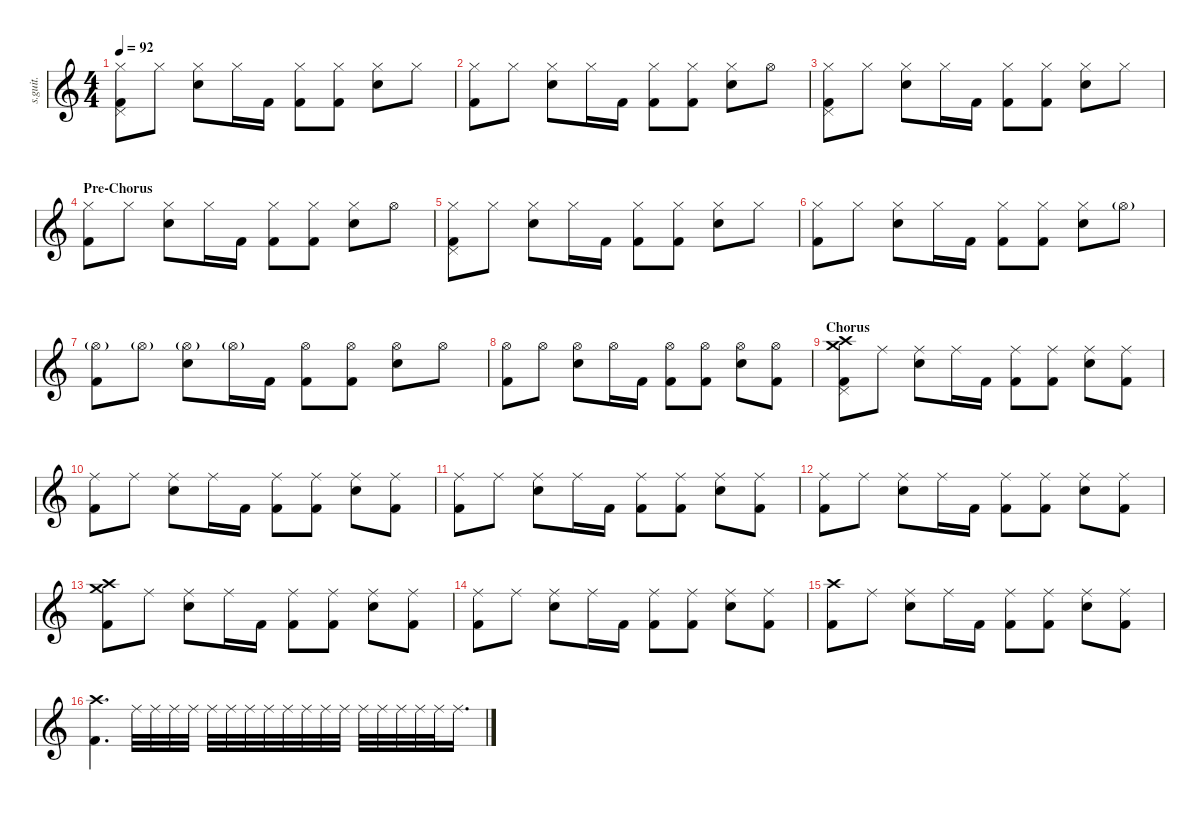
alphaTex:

\defaultSystemsLayout 4
\hideDynamics
\bracketExtendMode nobrackets
\track ("Phil Selway - Drums" "s.guit.") {instrument percussion}
\staff {score}
\articulation defaults
\ts (4 4)
\tempo 92
\clef g2
\ks c
("Kick (hit) 2" "Hi-Hat (closed)" "Pedal Hi-Hat (hit)").8{lyrics (0 "") lyrics (1 "") lyrics (2 "") lyrics (3 "") lyrics (4 "") dy f} "Hi-Hat (closed)".8{lyrics (0 "") lyrics (1 "") lyrics (2 "") lyrics (3 "") lyrics (4 "")} ("Hi-Hat (closed)" "Snare (hit) 2").8{lyrics (0 "") lyrics (1 "") lyrics (2 "") lyrics (3 "") lyrics (4 "")} "Hi-Hat (closed)".16{lyrics (0 "") lyrics (1 "") lyrics (2 "") lyrics (3 "") lyrics (4 "")} "Kick (hit) 2".16{lyrics (0 "") lyrics (1 "") lyrics (2 "") lyrics (3 "") lyrics (4 "")} ("Kick (hit) 2" "Hi-Hat (closed)").8{lyrics (0 "") lyrics (1 "") lyrics (2 "") lyrics (3 "") lyrics (4 "")} ("Kick (hit) 2" "Hi-Hat (closed)").8{lyrics (0 "") lyrics (1 "") lyrics (2 "") lyrics (3 "") lyrics (4 "")} ("Hi-Hat (closed)" "Snare (hit) 2").8{lyrics (0 "") lyrics (1 "") lyrics (2 "") lyrics (3 "") lyrics (4 "")} "Hi-Hat (closed)".8{lyrics (0 "") lyrics (1 "") lyrics (2 "") lyrics (3 "") lyrics (4 "")} |
("Kick (hit) 2" "Hi-Hat (closed)").8{lyrics (0 "") lyrics (1 "") lyrics (2 "") lyrics (3 "") lyrics (4 "")} "Hi-Hat (closed)".8{lyrics (0 "") lyrics (1 "") lyrics (2 "") lyrics (3 "") lyrics (4 "")} ("Hi-Hat (closed)" "Snare (hit) 2").8{lyrics (0 "") lyrics (1 "") lyrics (2 "") lyrics (3 "") lyrics (4 "")} "Hi-Hat (closed)".16{lyrics (0 "") lyrics (1 "") lyrics (2 "") lyrics (3 "") lyrics (4 "")} "Kick (hit) 2".16{lyrics (0 "") lyrics (1 "") lyrics (2 "") lyrics (3 "") lyrics (4 "")} ("Kick (hit) 2" "Hi-Hat (closed)").8{lyrics (0 "") lyrics (1 "") lyrics (2 "") lyrics (3 "") lyrics (4 "")} ("Kick (hit) 2" "Hi-Hat (closed)").8{lyrics (0 "") lyrics (1 "") lyrics (2 "") lyrics (3 "") lyrics (4 "")} ("Hi-Hat (closed)" "Snare (hit) 2").8{lyrics (0 "") lyrics (1 "") lyrics (2 "") lyrics (3 "") lyrics (4 "")} "Hi-Hat (open)".8{lyrics (0 "") lyrics (1 "") lyrics (2 "") lyrics (3 "") lyrics (4 "")} |
("Kick (hit) 2" "Hi-Hat (closed)" "Pedal Hi-Hat (hit)").8{lyrics (0 "") lyrics (1 "") lyrics (2 "") lyrics (3 "") lyrics (4 "")} "Hi-Hat (closed)".8{lyrics (0 "") lyrics (1 "") lyrics (2 "") lyrics (3 "") lyrics (4 "")} ("Hi-Hat (closed)" "Snare (hit) 2").8{lyrics (0 "") lyrics (1 "") lyrics (2 "") lyrics (3 "") lyrics (4 "")} "Hi-Hat (closed)".16{lyrics (0 "") lyrics (1 "") lyrics (2 "") lyrics (3 "") lyrics (4 "")} "Kick (hit) 2".16{lyrics (0 "") lyrics (1 "") lyrics (2 "") lyrics (3 "") lyrics (4 "")} ("Kick (hit) 2" "Hi-Hat (closed)").8{lyrics (0 "") lyrics (1 "") lyrics (2 "") lyrics (3 "") lyrics (4 "")} ("Kick (hit) 2" "Hi-Hat (closed)").8{lyrics (0 "") lyrics (1 "") lyrics (2 "") lyrics (3 "") lyrics (4 "")} ("Hi-Hat (closed)" "Snare (hit) 2").8{lyrics (0 "") lyrics (1 "") lyrics (2 "") lyrics (3 "") lyrics (4 "")} "Hi-Hat (closed)".8{lyrics (0 "") lyrics (1 "") lyrics (2 "") lyrics (3 "") lyrics (4 "")} |
\section ("" "Pre-Chorus")
("Kick (hit) 2" "Hi-Hat (closed)").8{lyrics (0 "") lyrics (1 "") lyrics (2 "") lyrics (3 "") lyrics (4 "")} "Hi-Hat (closed)".8{lyrics (0 "") lyrics (1 "") lyrics (2 "") lyrics (3 "") lyrics (4 "")} ("Hi-Hat (closed)" "Snare (hit) 2").8{lyrics (0 "") lyrics (1 "") lyrics (2 "") lyrics (3 "") lyrics (4 "")} "Hi-Hat (closed)".16{lyrics (0 "") lyrics (1 "") lyrics (2 "") lyrics (3 "") lyrics (4 "")} "Kick (hit) 2".16{lyrics (0 "") lyrics (1 "") lyrics (2 "") lyrics (3 "") lyrics (4 "")} ("Kick (hit) 2" "Hi-Hat (closed)").8{lyrics (0 "") lyrics (1 "") lyrics (2 "") lyrics (3 "") lyrics (4 "")} ("Kick (hit) 2" "Hi-Hat (closed)").8{lyrics (0 "") lyrics (1 "") lyrics (2 "") lyrics (3 "") lyrics (4 "")} ("Hi-Hat (closed)" "Snare (hit) 2").8{lyrics (0 "") lyrics (1 "") lyrics (2 "") lyrics (3 "") lyrics (4 "")} "Hi-Hat (open)".8{lyrics (0 "") lyrics (1 "") lyrics (2 "") lyrics (3 "") lyrics (4 "")} |
("Kick (hit) 2" "Hi-Hat (closed)" "Pedal Hi-Hat (hit)").8{lyrics (0 "") lyrics (1 "") lyrics (2 "") lyrics (3 "") lyrics (4 "")} "Hi-Hat (closed)".8{lyrics (0 "") lyrics (1 "") lyrics (2 "") lyrics (3 "") lyrics (4 "")} ("Hi-Hat (closed)" "Snare (hit) 2").8{lyrics (0 "") lyrics (1 "") lyrics (2 "") lyrics (3 "") lyrics (4 "")} "Hi-Hat (closed)".16{lyrics (0 "") lyrics (1 "") lyrics (2 "") lyrics (3 "") lyrics (4 "")} "Kick (hit) 2".16{lyrics (0 "") lyrics (1 "") lyrics (2 "") lyrics (3 "") lyrics (4 "")} ("Kick (hit) 2" "Hi-Hat (closed)").8{lyrics (0 "") lyrics (1 "") lyrics (2 "") lyrics (3 "") lyrics (4 "")} ("Kick (hit) 2" "Hi-Hat (closed)").8{lyrics (0 "") lyrics (1 "") lyrics (2 "") lyrics (3 "") lyrics (4 "")} ("Hi-Hat (closed)" "Snare (hit) 2").8{lyrics (0 "") lyrics (1 "") lyrics (2 "") lyrics (3 "") lyrics (4 "")} "Hi-Hat (closed)".8{lyrics (0 "") lyrics (1 "") lyrics (2 "") lyrics (3 "") lyrics (4 "")} |
("Kick (hit) 2" "Hi-Hat (closed)").8{lyrics (0 "") lyrics (1 "") lyrics (2 "") lyrics (3 "") lyrics (4 "")} "Hi-Hat (closed)".8{lyrics (0 "") lyrics (1 "") lyrics (2 "") lyrics (3 "") lyrics (4 "")} ("Hi-Hat (closed)" "Snare (hit) 2").8{lyrics (0 "") lyrics (1 "") lyrics (2 "") lyrics (3 "") lyrics (4 "")} "Hi-Hat (closed)".16{lyrics (0 "") lyrics (1 "") lyrics (2 "") lyrics (3 "") lyrics (4 "")} "Kick (hit) 2".16{lyrics (0 "") lyrics (1 "") lyrics (2 "") lyrics (3 "") lyrics (4 "")} ("Kick (hit) 2" "Hi-Hat (closed)").8{lyrics (0 "") lyrics (1 "") lyrics (2 "") lyrics (3 "") lyrics (4 "")} ("Kick (hit) 2" "Hi-Hat (closed)").8{lyrics (0 "") lyrics (1 "") lyrics (2 "") lyrics (3 "") lyrics (4 "")} ("Hi-Hat (closed)" "Snare (hit) 2").8{lyrics (0 "") lyrics (1 "") lyrics (2 "") lyrics (3 "") lyrics (4 "")} "Hi-Hat (open)"{g}.8{lyrics (0 "") lyrics (1 "") lyrics (2 "") lyrics (3 "") lyrics (4 "")} |
("Kick (hit) 2" "Hi-Hat (open)"{g}).8{lyrics (0 "") lyrics (1 "") lyrics (2 "") lyrics (3 "") lyrics (4 "")} "Hi-Hat (open)"{g}.8{lyrics (0 "") lyrics (1 "") lyrics (2 "") lyrics (3 "") lyrics (4 "")} ("Hi-Hat (open)"{g} "Snare (hit) 2").8{lyrics (0 "") lyrics (1 "") lyrics (2 "") lyrics (3 "") lyrics (4 "")} "Hi-Hat (open)"{g}.16{lyrics (0 "") lyrics (1 "") lyrics (2 "") lyrics (3 "") lyrics (4 "")} "Kick (hit) 2".16{lyrics (0 "") lyrics (1 "") lyrics (2 "") lyrics (3 "") lyrics (4 "")} ("Kick (hit) 2" "Hi-Hat (open)").8{lyrics (0 "") lyrics (1 "") lyrics (2 "") lyrics (3 "") lyrics (4 "")} ("Kick (hit) 2" "Hi-Hat (open)").8{lyrics (0 "") lyrics (1 "") lyrics (2 "") lyrics (3 "") lyrics (4 "")} ("Hi-Hat (open)" "Snare (hit) 2").8{lyrics (0 "") lyrics (1 "") lyrics (2 "") lyrics (3 "") lyrics (4 "")} "Hi-Hat (open)".8{lyrics (0 "") lyrics (1 "") lyrics (2 "") lyrics (3 "") lyrics (4 "")} |
("Kick (hit) 2" "Hi-Hat (open)").8{lyrics (0 "") lyrics (1 "") lyrics (2 "") lyrics (3 "") lyrics (4 "")} "Hi-Hat (open)".8{lyrics (0 "") lyrics (1 "") lyrics (2 "") lyrics (3 "") lyrics (4 "")} ("Hi-Hat (open)" "Snare (hit) 2").8{lyrics (0 "") lyrics (1 "") lyrics (2 "") lyrics (3 "") lyrics (4 "")} "Hi-Hat (open)".16{lyrics (0 "") lyrics (1 "") lyrics (2 "") lyrics (3 "") lyrics (4 "")} "Kick (hit) 2".16{lyrics (0 "") lyrics (1 "") lyrics (2 "") lyrics (3 "") lyrics (4 "")} ("Kick (hit) 2" "Hi-Hat (open)").8{lyrics (0 "") lyrics (1 "") lyrics (2 "") lyrics (3 "") lyrics (4 "")} ("Kick (hit) 2" "Hi-Hat (open)").8{lyrics (0 "") lyrics (1 "") lyrics (2 "") lyrics (3 "") lyrics (4 "")} ("Hi-Hat (open)" "Snare (hit) 2").8{lyrics (0 "") lyrics (1 "") lyrics (2 "") lyrics (3 "") lyrics (4 "")} ("Kick (hit) 2" "Hi-Hat (open)").8{lyrics (0 "") lyrics (1 "") lyrics (2 "") lyrics (3 "") lyrics (4 "")} |
\section ("" "Chorus")
("Kick (hit) 2" "Crash high (hit)" "Crash medium (hit)" "Pedal Hi-Hat (hit)").8{lyrics (0 "") lyrics (1 "") lyrics (2 "") lyrics (3 "") lyrics (4 "")} "Ride (middle)".8{lyrics (0 "") lyrics (1 "") lyrics (2 "") lyrics (3 "") lyrics (4 "")} ("Snare (hit) 2" "Ride (middle)").8{lyrics (0 "") lyrics (1 "") lyrics (2 "") lyrics (3 "") lyrics (4 "")} "Ride (middle)".16{lyrics (0 "") lyrics (1 "") lyrics (2 "") lyrics (3 "") lyrics (4 "")} "Kick (hit) 2".16{lyrics (0 "") lyrics (1 "") lyrics (2 "") lyrics (3 "") lyrics (4 "")} ("Kick (hit) 2" "Ride (middle)").8{lyrics (0 "") lyrics (1 "") lyrics (2 "") lyrics (3 "") lyrics (4 "")} ("Kick (hit) 2" "Ride (middle)").8{lyrics (0 "") lyrics (1 "") lyrics (2 "") lyrics (3 "") lyrics (4 "")} ("Snare (hit) 2" "Ride (middle)").8{lyrics (0 "") lyrics (1 "") lyrics (2 "") lyrics (3 "") lyrics (4 "")} ("Kick (hit) 2" "Ride (middle)").8{lyrics (0 "") lyrics (1 "") lyrics (2 "") lyrics (3 "") lyrics (4 "")} |
("Kick (hit) 2" "Ride (middle)").8{lyrics (0 "") lyrics (1 "") lyrics (2 "") lyrics (3 "") lyrics (4 "")} "Ride (middle)".8{lyrics (0 "") lyrics (1 "") lyrics (2 "") lyrics (3 "") lyrics (4 "")} ("Ride (middle)" "Snare (hit) 2").8{lyrics (0 "") lyrics (1 "") lyrics (2 "") lyrics (3 "") lyrics (4 "")} "Ride (middle)".16{lyrics (0 "") lyrics (1 "") lyrics (2 "") lyrics (3 "") lyrics (4 "")} "Kick (hit) 2".16{lyrics (0 "") lyrics (1 "") lyrics (2 "") lyrics (3 "") lyrics (4 "")} ("Kick (hit) 2" "Ride (middle)").8{lyrics (0 "") lyrics (1 "") lyrics (2 "") lyrics (3 "") lyrics (4 "")} ("Kick (hit) 2" "Ride (middle)").8{lyrics (0 "") lyrics (1 "") lyrics (2 "") lyrics (3 "") lyrics (4 "")} ("Ride (middle)" "Snare (hit) 2").8{lyrics (0 "") lyrics (1 "") lyrics (2 "") lyrics (3 "") lyrics (4 "")} ("Kick (hit) 2" "Ride (middle)").8{lyrics (0 "") lyrics (1 "") lyrics (2 "") lyrics (3 "") lyrics (4 "")} |
("Kick (hit) 2" "Ride (middle)").8{lyrics (0 "") lyrics (1 "") lyrics (2 "") lyrics (3 "") lyrics (4 "")} "Ride (middle)".8{lyrics (0 "") lyrics (1 "") lyrics (2 "") lyrics (3 "") lyrics (4 "")} ("Ride (middle)" "Snare (hit) 2").8{lyrics (0 "") lyrics (1 "") lyrics (2 "") lyrics (3 "") lyrics (4 "")} "Ride (middle)".16{lyrics (0 "") lyrics (1 "") lyrics (2 "") lyrics (3 "") lyrics (4 "")} "Kick (hit) 2".16{lyrics (0 "") lyrics (1 "") lyrics (2 "") lyrics (3 "") lyrics (4 "")} ("Kick (hit) 2" "Ride (middle)").8{lyrics (0 "") lyrics (1 "") lyrics (2 "") lyrics (3 "") lyrics (4 "")} ("Kick (hit) 2" "Ride (middle)").8{lyrics (0 "") lyrics (1 "") lyrics (2 "") lyrics (3 "") lyrics (4 "")} ("Ride (middle)" "Snare (hit) 2").8{lyrics (0 "") lyrics (1 "") lyrics (2 "") lyrics (3 "") lyrics (4 "")} ("Kick (hit) 2" "Ride (middle)").8{lyrics (0 "") lyrics (1 "") lyrics (2 "") lyrics (3 "") lyrics (4 "")} |
("Kick (hit) 2" "Ride (middle)").8{lyrics (0 "") lyrics (1 "") lyrics (2 "") lyrics (3 "") lyrics (4 "")} "Ride (middle)".8{lyrics (0 "") lyrics (1 "") lyrics (2 "") lyrics (3 "") lyrics (4 "")} ("Ride (middle)" "Snare (hit) 2").8{lyrics (0 "") lyrics (1 "") lyrics (2 "") lyrics (3 "") lyrics (4 "")} "Ride (middle)".16{lyrics (0 "") lyrics (1 "") lyrics (2 "") lyrics (3 "") lyrics (4 "")} "Kick (hit) 2".16{lyrics (0 "") lyrics (1 "") lyrics (2 "") lyrics (3 "") lyrics (4 "")} ("Kick (hit) 2" "Ride (middle)").8{lyrics (0 "") lyrics (1 "") lyrics (2 "") lyrics (3 "") lyrics (4 "")} ("Kick (hit) 2" "Ride (middle)").8{lyrics (0 "") lyrics (1 "") lyrics (2 "") lyrics (3 "") lyrics (4 "")} ("Ride (middle)" "Snare (hit) 2").8{lyrics (0 "") lyrics (1 "") lyrics (2 "") lyrics (3 "") lyrics (4 "")} ("Kick (hit) 2" "Ride (middle)").8{lyrics (0 "") lyrics (1 "") lyrics (2 "") lyrics (3 "") lyrics (4 "")} |
("Kick (hit) 2" "Crash high (hit)" "Crash medium (hit)").8{lyrics (0 "") lyrics (1 "") lyrics (2 "") lyrics (3 "") lyrics (4 "")} "Ride (middle)".8{lyrics (0 "") lyrics (1 "") lyrics (2 "") lyrics (3 "") lyrics (4 "")} ("Snare (hit) 2" "Ride (middle)").8{lyrics (0 "") lyrics (1 "") lyrics (2 "") lyrics (3 "") lyrics (4 "")} "Ride (middle)".16{lyrics (0 "") lyrics (1 "") lyrics (2 "") lyrics (3 "") lyrics (4 "")} "Kick (hit) 2".16{lyrics (0 "") lyrics (1 "") lyrics (2 "") lyrics (3 "") lyrics (4 "")} ("Kick (hit) 2" "Ride (middle)").8{lyrics (0 "") lyrics (1 "") lyrics (2 "") lyrics (3 "") lyrics (4 "")} ("Kick (hit) 2" "Ride (middle)").8{lyrics (0 "") lyrics (1 "") lyrics (2 "") lyrics (3 "") lyrics (4 "")} ("Snare (hit) 2" "Ride (middle)").8{lyrics (0 "") lyrics (1 "") lyrics (2 "") lyrics (3 "") lyrics (4 "")} ("Kick (hit) 2" "Ride (middle)").8{lyrics (0 "") lyrics (1 "") lyrics (2 "") lyrics (3 "") lyrics (4 "")} |
("Kick (hit) 2" "Ride (middle)").8{lyrics (0 "") lyrics (1 "") lyrics (2 "") lyrics (3 "") lyrics (4 "")} "Ride (middle)".8{lyrics (0 "") lyrics (1 "") lyrics (2 "") lyrics (3 "") lyrics (4 "")} ("Ride (middle)" "Snare (hit) 2").8{lyrics (0 "") lyrics (1 "") lyrics (2 "") lyrics (3 "") lyrics (4 "")} "Ride (middle)".16{lyrics (0 "") lyrics (1 "") lyrics (2 "") lyrics (3 "") lyrics (4 "")} "Kick (hit) 2".16{lyrics (0 "") lyrics (1 "") lyrics (2 "") lyrics (3 "") lyrics (4 "")} ("Kick (hit) 2" "Ride (middle)").8{lyrics (0 "") lyrics (1 "") lyrics (2 "") lyrics (3 "") lyrics (4 "")} ("Kick (hit) 2" "Ride (middle)").8{lyrics (0 "") lyrics (1 "") lyrics (2 "") lyrics (3 "") lyrics (4 "")} ("Ride (middle)" "Snare (hit) 2").8{lyrics (0 "") lyrics (1 "") lyrics (2 "") lyrics (3 "") lyrics (4 "")} ("Kick (hit) 2" "Ride (middle)").8{lyrics (0 "") lyrics (1 "") lyrics (2 "") lyrics (3 "") lyrics (4 "")} |
("Kick (hit) 2" "Crash high (hit)").8{lyrics (0 "") lyrics (1 "") lyrics (2 "") lyrics (3 "") lyrics (4 "")} "Ride (middle)".8{lyrics (0 "") lyrics (1 "") lyrics (2 "") lyrics (3 "") lyrics (4 "")} ("Snare (hit) 2" "Ride (middle)").8{lyrics (0 "") lyrics (1 "") lyrics (2 "") lyrics (3 "") lyrics (4 "")} "Ride (middle)".16{lyrics (0 "") lyrics (1 "") lyrics (2 "") lyrics (3 "") lyrics (4 "")} "Kick (hit) 2".16{lyrics (0 "") lyrics (1 "") lyrics (2 "") lyrics (3 "") lyrics (4 "")} ("Kick (hit) 2" "Ride (middle)").8{lyrics (0 "") lyrics (1 "") lyrics (2 "") lyrics (3 "") lyrics (4 "")} ("Kick (hit) 2" "Ride (middle)").8{lyrics (0 "") lyrics (1 "") lyrics (2 "") lyrics (3 "") lyrics (4 "")} ("Snare (hit) 2" "Ride (middle)").8{lyrics (0 "") lyrics (1 "") lyrics (2 "") lyrics (3 "") lyrics (4 "")} ("Kick (hit) 2" "Ride (middle)").8{lyrics (0 "") lyrics (1 "") lyrics (2 "") lyrics (3 "") lyrics (4 "")} |
("Kick (hit) 2" "Crash high (hit)").4{d lyrics (0 "") lyrics (1 "") lyrics (2 "") lyrics (3 "") lyrics (4 "")} "Ride (middle)".32{lyrics (0 "") lyrics (1 "") lyrics (2 "") lyrics (3 "") lyrics (4 "")} "Ride (middle)".32{lyrics (0 "") lyrics (1 "") lyrics (2 "") lyrics (3 "") lyrics (4 "")} "Ride (middle)".32{lyrics (0 "") lyrics (1 "") lyrics (2 "") lyrics (3 "") lyrics (4 "")} "Ride (middle)".32{lyrics (0 "") lyrics (1 "") lyrics (2 "") lyrics (3 "") lyrics (4 "")} "Ride (middle)".32{lyrics (0 "") lyrics (1 "") lyrics (2 "") lyrics (3 "") lyrics (4 "")} "Ride (middle)".32{lyrics (0 "") lyrics (1 "") lyrics (2 "") lyrics (3 "") lyrics (4 "")} "Ride (middle)".32{lyrics (0 "") lyrics (1 "") lyrics (2 "") lyrics (3 "") lyrics (4 "")} "Ride (middle)".32{lyrics (0 "") lyrics (1 "") lyrics (2 "") lyrics (3 "") lyrics (4 "")} "Ride (middle)".32{lyrics (0 "") lyrics (1 "") lyrics (2 "") lyrics (3 "") lyrics (4 "")} "Ride (middle)".32{lyrics (0 "") lyrics (1 "") lyrics (2 "") lyrics (3 "") lyrics (4 "")} "Ride (middle)".32{lyrics (0 "") lyrics (1 "") lyrics (2 "") lyrics (3 "") lyrics (4 "")} "Ride (middle)".32{lyrics (0 "") lyrics (1 "") lyrics (2 "") lyrics (3 "") lyrics (4 "")} "Ride (middle)".32{lyrics (0 "") lyrics (1 "") lyrics (2 "") lyrics (3 "") lyrics (4 "")} "Ride (middle)".32{lyrics (0 "") lyrics (1 "") lyrics (2 "") lyrics (3 "") lyrics (4 "")} "Ride (middle)".32{lyrics (0 "") lyrics (1 "") lyrics (2 "") lyrics (3 "") lyrics (4 "")} "Ride (middle)".32{lyrics (0 "") lyrics (1 "") lyrics (2 "") lyrics (3 "") lyrics (4 "")} "Ride (middle)".32{lyrics (0 "") lyrics (1 "") lyrics (2 "") lyrics (3 "") lyrics (4 "")} "Ride (middle)".16{d lyrics (0 "") lyrics (1 "") lyrics (2 "") lyrics (3 "") lyrics (4 "")}
